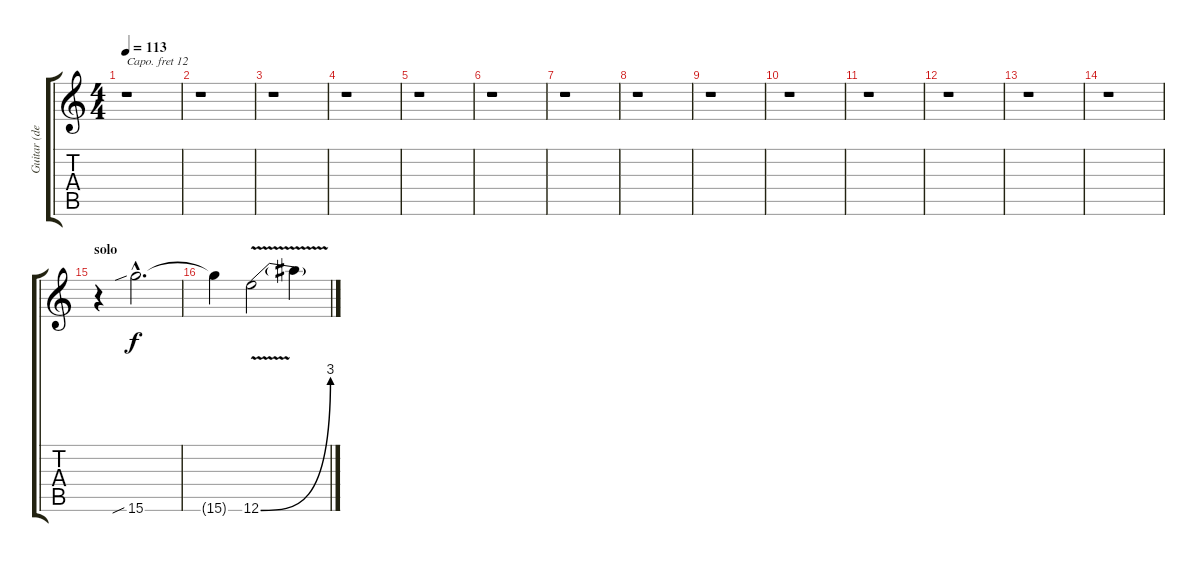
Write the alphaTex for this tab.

\track ("Guitar (delay)" "Guitar (de") {instrument overdrivenguitar}
\staff {score tabs}
\capo 12
\tuning (E4 B3 G3 D3 A2 E2) {hide}
\ts (4 4)
\tempo 113
\clef g2
\ks c
r.1{dy f} |
r.1 |
r.1 |
r.1 |
r.1 |
r.1 |
r.1 |
r.1 |
r.1 |
r.1 |
r.1 |
r.1 |
r.1 |
r.1 |
\section ("" "solo")
r.4 15.6{sib hac}.2{d} |
15.6{t}.4 12.6{be (bend 0 0 60 12) v}.2 12.6{t}.4
